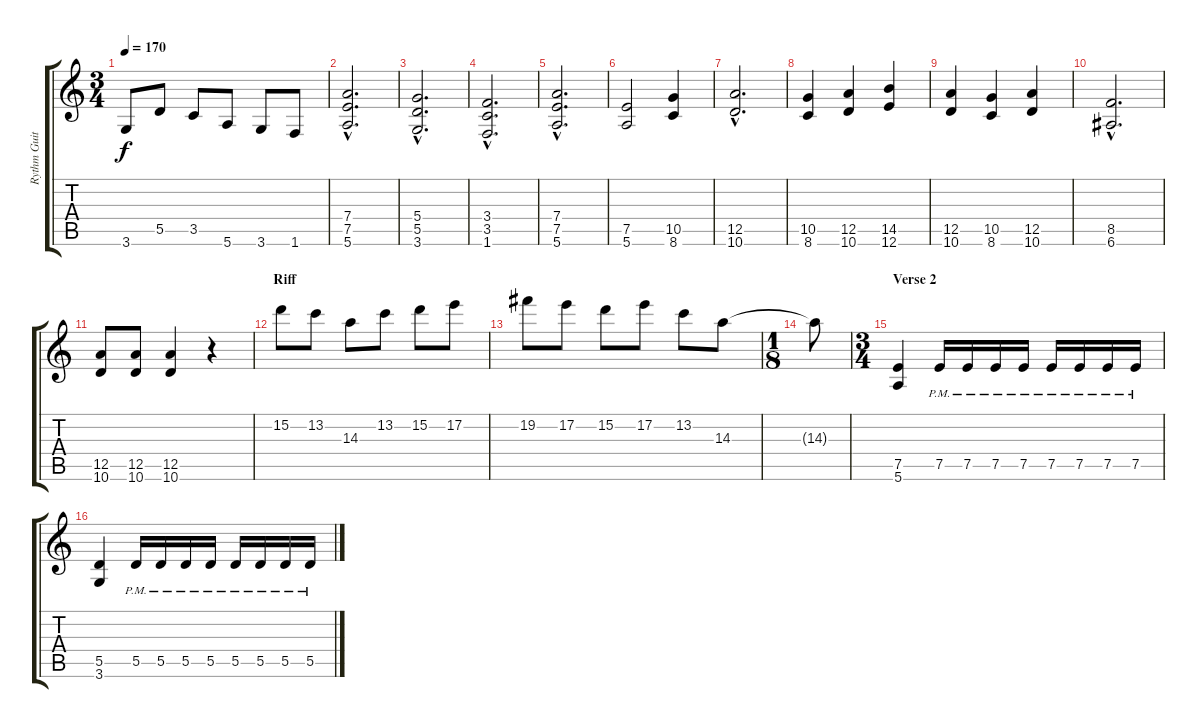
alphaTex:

\track ("Rythm Guitar" "Rythm Guit") {instrument acousticguitarnylon}
\staff {score tabs}
\tuning (E4 B3 G3 D3 A2 E2) {hide}
\ts (3 4)
\tempo 170
\clef g2
\ks c
3.6.8{dy f} 5.5.8 3.5.8 5.6.8 3.6.8 1.6.8 |
(7.4{hac} 7.5{hac} 5.6{hac}).2{d} |
(5.4{hac} 5.5{hac} 3.6{hac}).2{d} |
(3.4{hac} 3.5{hac} 1.6{hac}).2{d} |
(7.4{hac} 7.5{hac} 5.6{hac}).2{d} |
(7.5 5.6).2 (10.5 8.6).4 |
(12.5{hac} 10.6{hac}).2{d} |
(10.5 8.6).4 (12.5 10.6).4 (14.5 12.6).4 |
(12.5 10.6).4 (10.5 8.6).4 (12.5 10.6).4 |
(8.5{hac} 6.6{hac}).2{d} |
(12.5 10.6).8 (12.5 10.6).8 (12.5 10.6).4 r.4 |
\section ("" "Riff")
15.2.8 13.2.8 14.3.8 13.2.8 15.2.8 17.2.8 |
19.2.8 17.2.8 15.2.8 17.2.8 13.2.8 14.3.8 |
\ts (1 8)
14.3{t}.8 |
\ts (3 4)
\section ("" "Verse 2")
(7.5 5.6).4{volume 16} 7.5{pm}.16 7.5{pm}.16 7.5{pm}.16 7.5{pm}.16 7.5{pm}.16 7.5{pm}.16 7.5{pm}.16 7.5{pm}.16 |
(5.5 3.6).4 5.5{pm}.16 5.5{pm}.16 5.5{pm}.16 5.5{pm}.16 5.5{pm}.16 5.5{pm}.16 5.5{pm}.16 5.5{pm}.16
